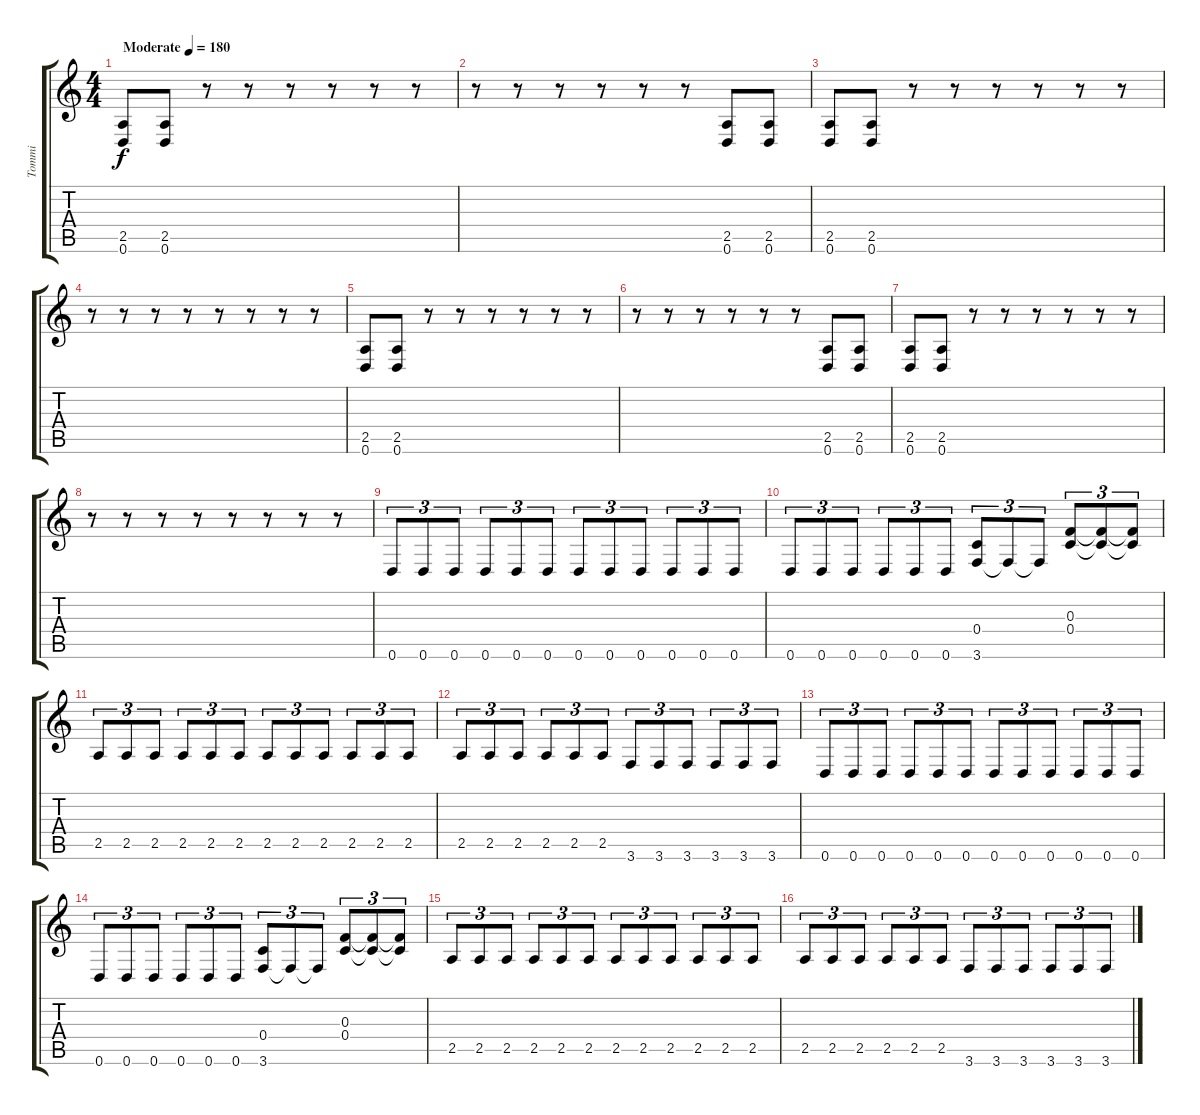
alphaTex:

\track ("Tommi" "Tommi") {instrument distortionguitar}
\staff {score tabs}
\tuning (D4 A3 F3 C3 G2 D2) {hide}
\ts (4 4)
\tempo (180 "Moderate")
\clef g2
\ks c
(2.5 0.6).8{dy f instrument distortionguitar} (2.5 0.6).8 r.8 r.8 r.8 r.8 r.8 r.8 |
r.8 r.8 r.8 r.8 r.8 r.8 (2.5 0.6).8 (2.5 0.6).8 |
(2.5 0.6).8 (2.5 0.6).8 r.8 r.8 r.8 r.8 r.8 r.8 |
r.8 r.8 r.8 r.8 r.8 r.8 r.8 r.8 |
(2.5 0.6).8 (2.5 0.6).8 r.8 r.8 r.8 r.8 r.8 r.8 |
r.8 r.8 r.8 r.8 r.8 r.8 (2.5 0.6).8 (2.5 0.6).8 |
(2.5 0.6).8 (2.5 0.6).8 r.8 r.8 r.8 r.8 r.8 r.8 |
r.8 r.8 r.8 r.8 r.8 r.8 r.8 r.8 |
0.6.8{tu (3 2)} 0.6.8{tu (3 2)} 0.6.8{tu (3 2)} 0.6.8{tu (3 2)} 0.6.8{tu (3 2)} 0.6.8{tu (3 2)} 0.6.8{tu (3 2)} 0.6.8{tu (3 2)} 0.6.8{tu (3 2)} 0.6.8{tu (3 2)} 0.6.8{tu (3 2)} 0.6.8{tu (3 2)} |
0.6.8{tu (3 2)} 0.6.8{tu (3 2)} 0.6.8{tu (3 2)} 0.6.8{tu (3 2)} 0.6.8{tu (3 2)} 0.6.8{tu (3 2)} (0.4 3.6).8{tu (3 2)} 3.6{t}.8{tu (3 2)} 3.6{t}.8{tu (3 2)} (0.3 0.4).8{tu (3 2)} (0.3{t} 0.4{t}).8{tu (3 2)} (0.3{t} 0.4{t}).8{tu (3 2)} |
2.5.8{tu (3 2)} 2.5.8{tu (3 2)} 2.5.8{tu (3 2)} 2.5.8{tu (3 2)} 2.5.8{tu (3 2)} 2.5.8{tu (3 2)} 2.5.8{tu (3 2)} 2.5.8{tu (3 2)} 2.5.8{tu (3 2)} 2.5.8{tu (3 2)} 2.5.8{tu (3 2)} 2.5.8{tu (3 2)} |
2.5.8{tu (3 2)} 2.5.8{tu (3 2)} 2.5.8{tu (3 2)} 2.5.8{tu (3 2)} 2.5.8{tu (3 2)} 2.5.8{tu (3 2)} 3.6.8{tu (3 2)} 3.6.8{tu (3 2)} 3.6.8{tu (3 2)} 3.6.8{tu (3 2)} 3.6.8{tu (3 2)} 3.6.8{tu (3 2)} |
0.6.8{tu (3 2)} 0.6.8{tu (3 2)} 0.6.8{tu (3 2)} 0.6.8{tu (3 2)} 0.6.8{tu (3 2)} 0.6.8{tu (3 2)} 0.6.8{tu (3 2)} 0.6.8{tu (3 2)} 0.6.8{tu (3 2)} 0.6.8{tu (3 2)} 0.6.8{tu (3 2)} 0.6.8{tu (3 2)} |
0.6.8{tu (3 2)} 0.6.8{tu (3 2)} 0.6.8{tu (3 2)} 0.6.8{tu (3 2)} 0.6.8{tu (3 2)} 0.6.8{tu (3 2)} (0.4 3.6).8{tu (3 2)} 3.6{t}.8{tu (3 2)} 3.6{t}.8{tu (3 2)} (0.3 0.4).8{tu (3 2)} (0.3{t} 0.4{t}).8{tu (3 2)} (0.3{t} 0.4{t}).8{tu (3 2)} |
2.5.8{tu (3 2)} 2.5.8{tu (3 2)} 2.5.8{tu (3 2)} 2.5.8{tu (3 2)} 2.5.8{tu (3 2)} 2.5.8{tu (3 2)} 2.5.8{tu (3 2)} 2.5.8{tu (3 2)} 2.5.8{tu (3 2)} 2.5.8{tu (3 2)} 2.5.8{tu (3 2)} 2.5.8{tu (3 2)} |
2.5.8{tu (3 2)} 2.5.8{tu (3 2)} 2.5.8{tu (3 2)} 2.5.8{tu (3 2)} 2.5.8{tu (3 2)} 2.5.8{tu (3 2)} 3.6.8{tu (3 2)} 3.6.8{tu (3 2)} 3.6.8{tu (3 2)} 3.6.8{tu (3 2)} 3.6.8{tu (3 2)} 3.6.8{tu (3 2)}
